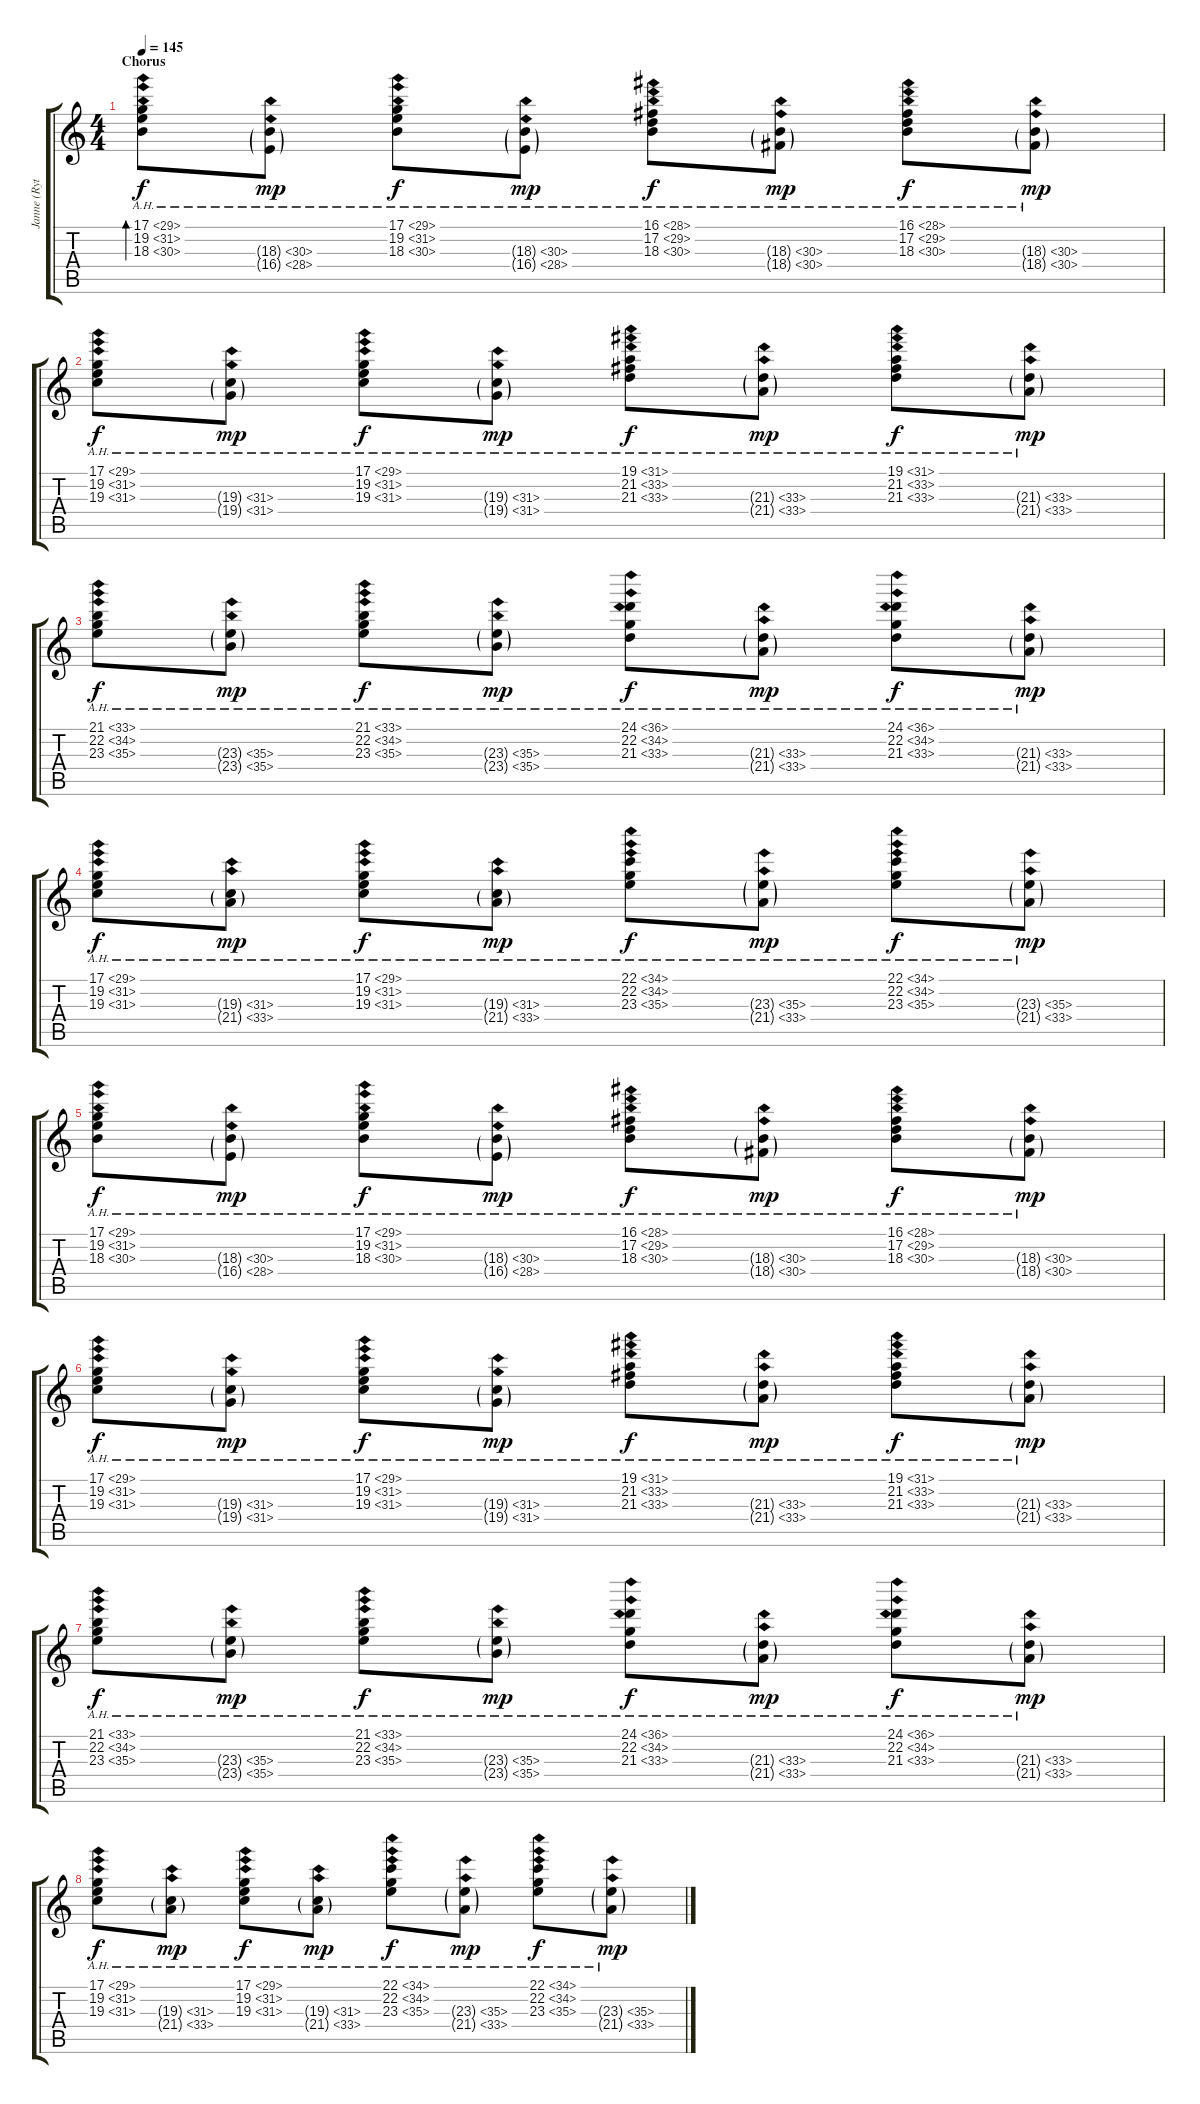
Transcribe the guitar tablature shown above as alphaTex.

\track ("Janne (Rythm II)" "Janne (Ryt") {instrument stringensemble1}
\staff {score tabs}
\tuning (D4 A3 F3 C3 G2 D2) {hide}
\ts (4 4)
\section ("" "Chorus")
\tempo 145
\clef g2
\ks c
(17.1{ah 12} 19.2{ah 12} 18.3{ah 12}).8{bd 480 dy f volume 9 balance 8 instrument stringensemble1} (18.3{ah 12 g} 16.4{ah 12 g}).8{dy mp} (17.1{ah 12} 19.2{ah 12} 18.3{ah 12}).8{dy f} (18.3{ah 12 g} 16.4{ah 12 g}).8{dy mp} (16.1{ah 12} 17.2{ah 12} 18.3{ah 12}).8{dy f} (18.3{ah 12 g} 18.4{ah 12 g}).8{dy mp} (16.1{ah 12} 17.2{ah 12} 18.3{ah 12}).8{dy f} (18.3{ah 12 g} 18.4{ah 12 g}).8{dy mp} |
(17.1{ah 12} 19.2{ah 12} 19.3{ah 12}).8{dy f} (19.3{ah 12 g} 19.4{ah 12 g}).8{dy mp} (17.1{ah 12} 19.2{ah 12} 19.3{ah 12}).8{dy f} (19.3{ah 12 g} 19.4{ah 12 g}).8{dy mp} (19.1{ah 12} 21.2{ah 12} 21.3{ah 12}).8{dy f} (21.3{ah 12 g} 21.4{ah 12 g}).8{dy mp} (19.1{ah 12} 21.2{ah 12} 21.3{ah 12}).8{dy f} (21.3{ah 12 g} 21.4{ah 12 g}).8{dy mp} |
(21.1{ah 12} 22.2{ah 12} 23.3{ah 12}).8{dy f} (23.3{ah 12 g} 23.4{ah 12 g}).8{dy mp} (21.1{ah 12} 22.2{ah 12} 23.3{ah 12}).8{dy f} (23.3{ah 12 g} 23.4{ah 12 g}).8{dy mp} (24.1{ah 12} 22.2{ah 12} 21.3{ah 12}).8{dy f} (21.3{ah 12 g} 21.4{ah 12 g}).8{dy mp} (24.1{ah 12} 22.2{ah 12} 21.3{ah 12}).8{dy f} (21.3{ah 12 g} 21.4{ah 12 g}).8{dy mp} |
(17.1{ah 12} 19.2{ah 12} 19.3{ah 12}).8{dy f} (19.3{ah 12 g} 21.4{ah 12 g}).8{dy mp} (17.1{ah 12} 19.2{ah 12} 19.3{ah 12}).8{dy f} (19.3{ah 12 g} 21.4{ah 12 g}).8{dy mp} (22.1{ah 12} 22.2{ah 12} 23.3{ah 12}).8{dy f} (23.3{ah 12 g} 21.4{ah 12 g}).8{dy mp} (22.1{ah 12} 22.2{ah 12} 23.3{ah 12}).8{dy f} (23.3{ah 12 g} 21.4{ah 12 g}).8{dy mp} |
(17.1{ah 12} 19.2{ah 12} 18.3{ah 12}).8{dy f} (18.3{ah 12 g} 16.4{ah 12 g}).8{dy mp} (17.1{ah 12} 19.2{ah 12} 18.3{ah 12}).8{dy f} (18.3{ah 12 g} 16.4{ah 12 g}).8{dy mp} (16.1{ah 12} 17.2{ah 12} 18.3{ah 12}).8{dy f} (18.3{ah 12 g} 18.4{ah 12 g}).8{dy mp} (16.1{ah 12} 17.2{ah 12} 18.3{ah 12}).8{dy f} (18.3{ah 12 g} 18.4{ah 12 g}).8{dy mp} |
(17.1{ah 12} 19.2{ah 12} 19.3{ah 12}).8{dy f} (19.3{ah 12 g} 19.4{ah 12 g}).8{dy mp} (17.1{ah 12} 19.2{ah 12} 19.3{ah 12}).8{dy f} (19.3{ah 12 g} 19.4{ah 12 g}).8{dy mp} (19.1{ah 12} 21.2{ah 12} 21.3{ah 12}).8{dy f} (21.3{ah 12 g} 21.4{ah 12 g}).8{dy mp} (19.1{ah 12} 21.2{ah 12} 21.3{ah 12}).8{dy f} (21.3{ah 12 g} 21.4{ah 12 g}).8{dy mp} |
(21.1{ah 12} 22.2{ah 12} 23.3{ah 12}).8{dy f} (23.3{ah 12 g} 23.4{ah 12 g}).8{dy mp} (21.1{ah 12} 22.2{ah 12} 23.3{ah 12}).8{dy f} (23.3{ah 12 g} 23.4{ah 12 g}).8{dy mp} (24.1{ah 12} 22.2{ah 12} 21.3{ah 12}).8{dy f} (21.3{ah 12 g} 21.4{ah 12 g}).8{dy mp} (24.1{ah 12} 22.2{ah 12} 21.3{ah 12}).8{dy f} (21.3{ah 12 g} 21.4{ah 12 g}).8{dy mp} |
(17.1{ah 12} 19.2{ah 12} 19.3{ah 12}).8{dy f} (19.3{ah 12 g} 21.4{ah 12 g}).8{dy mp} (17.1{ah 12} 19.2{ah 12} 19.3{ah 12}).8{dy f} (19.3{ah 12 g} 21.4{ah 12 g}).8{dy mp} (22.1{ah 12} 22.2{ah 12} 23.3{ah 12}).8{dy f} (23.3{ah 12 g} 21.4{ah 12 g}).8{dy mp} (22.1{ah 12} 22.2{ah 12} 23.3{ah 12}).8{dy f} (23.3{ah 12 g} 21.4{ah 12 g}).8{dy mp}
